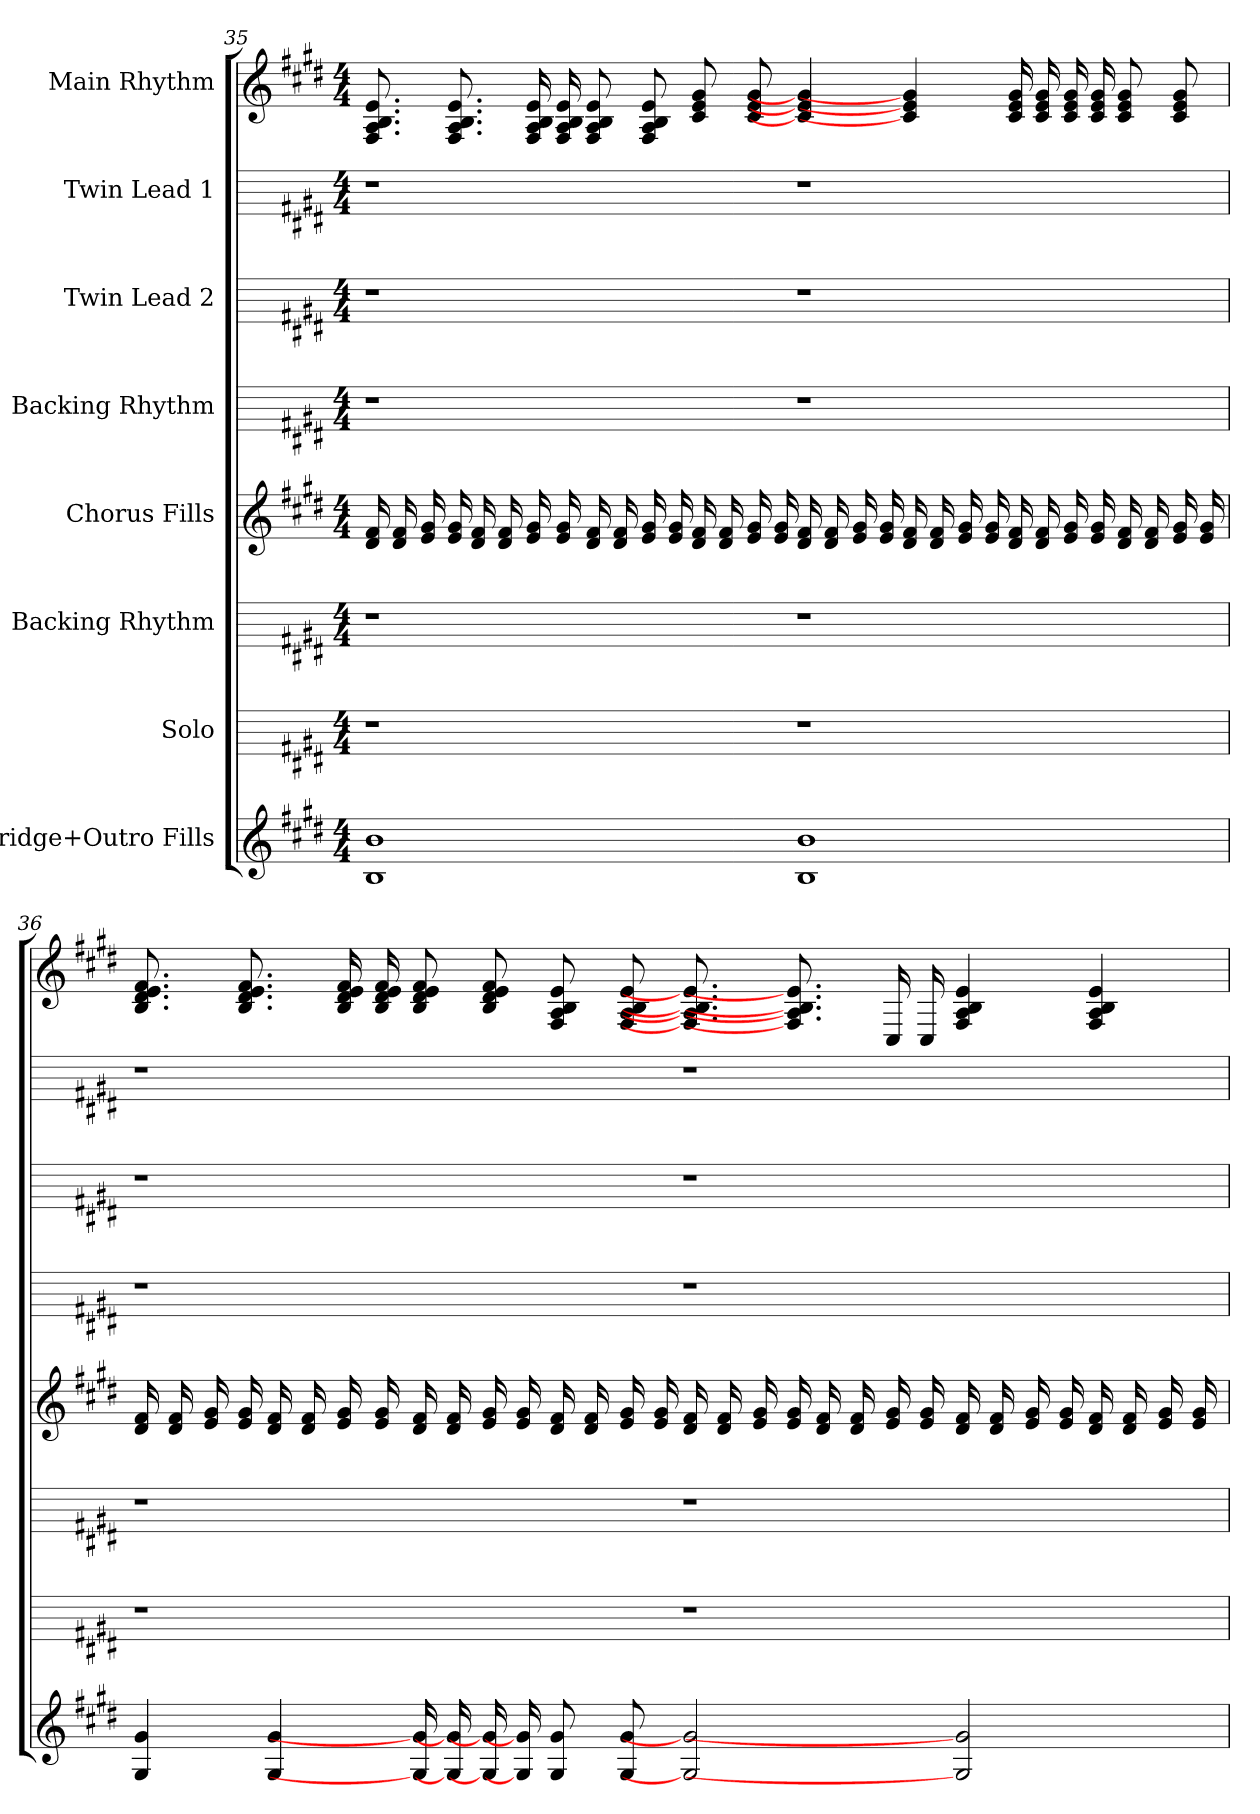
**kern	**kern	**kern	**kern	**kern	**kern	**kern	**kern
*part8	*part7	*part6	*part5	*part4	*part3	*part2	*part1
*staff8	*staff7	*staff6	*staff5	*staff4	*staff3	*staff2	*staff1
*I"Bridge+Outro Fills	*I"Solo	*I"Backing Rhythm	*I"Chorus Fills	*I"Backing Rhythm	*I"Twin Lead 2	*I"Twin Lead 1	*I"Main Rhythm
*	*	*	*	*	*	*	*
*k[f#c#g#d#]	*k[f#c#g#d#]	*k[f#c#g#d#]	*k[f#c#g#d#]	*k[f#c#g#d#]	*k[f#c#g#d#]	*k[f#c#g#d#]	*k[f#c#g#d#]
*M4/4	*M4/4	*M4/4	*M4/4	*M4/4	*M4/4	*M4/4	*M4/4
=35	=35	=35	=35	=35	=35	=35	=35
1b 1B	1r	1r	16f# 16d#	1r	1r	1r	8.e 8.B 8.A 8.F#
.	.	.	16f# 16d#	.	.	.	.
.	.	.	16g# 16e	.	.	.	.
.	.	.	16g# 16e	.	.	.	8.e 8.B 8.A 8.F#
.	.	.	16f# 16d#	.	.	.	.
.	.	.	16f# 16d#	.	.	.	.
.	.	.	16g# 16e	.	.	.	16e 16B 16A 16F#
.	.	.	16g# 16e	.	.	.	16e 16B 16A 16F#
.	.	.	16f# 16d#	.	.	.	8e 8B 8A 8F#
.	.	.	16f# 16d#	.	.	.	.
.	.	.	16g# 16e	.	.	.	8e 8B 8A 8F#
.	.	.	16g# 16e	.	.	.	.
.	.	.	16f# 16d#	.	.	.	8g# 8e 8c#
.	.	.	16f# 16d#	.	.	.	.
.	.	.	16g# 16e	.	.	.	8g# 8e 8c#
.	.	.	16g# 16e	.	.	.	.
1b 1B	1r	1r	16f# 16d#	1r	1r	1r	4g#] 4e] 4c#]
.	.	.	16f# 16d#	.	.	.	.
.	.	.	16g# 16e	.	.	.	.
.	.	.	16g# 16e	.	.	.	.
.	.	.	16f# 16d#	.	.	.	4g#] 4e] 4c#]
.	.	.	16f# 16d#	.	.	.	.
.	.	.	16g# 16e	.	.	.	.
.	.	.	16g# 16e	.	.	.	.
.	.	.	16f# 16d#	.	.	.	16g# 16e 16c#
.	.	.	16f# 16d#	.	.	.	16g# 16e 16c#
.	.	.	16g# 16e	.	.	.	16g# 16e 16c#
.	.	.	16g# 16e	.	.	.	16g# 16e 16c#
.	.	.	16f# 16d#	.	.	.	8g# 8e 8c#
.	.	.	16f# 16d#	.	.	.	.
.	.	.	16g# 16e	.	.	.	8g# 8e 8c#
.	.	.	16g# 16e	.	.	.	.
=36	=36	=36	=36	=36	=36	=36	=36
4g# 4G#	1r	1r	16f# 16d#	1r	1r	1r	8.e 8.f# 8.d# 8.B
.	.	.	16f# 16d#	.	.	.	.
.	.	.	16g# 16e	.	.	.	.
.	.	.	16g# 16e	.	.	.	8.e 8.f# 8.d# 8.B
4g# 4G#	.	.	16f# 16d#	.	.	.	.
.	.	.	16f# 16d#	.	.	.	.
.	.	.	16g# 16e	.	.	.	16e 16f# 16d# 16B
.	.	.	16g# 16e	.	.	.	16e 16f# 16d# 16B
16g#] 16G#]	.	.	16f# 16d#	.	.	.	8e 8f# 8d# 8B
16g#] 16G#]	.	.	16f# 16d#	.	.	.	.
16g#] 16G#]	.	.	16g# 16e	.	.	.	8e 8f# 8d# 8B
16g#] 16G#]	.	.	16g# 16e	.	.	.	.
8g# 8G#	.	.	16f# 16d#	.	.	.	8e 8B 8A 8F#
.	.	.	16f# 16d#	.	.	.	.
8g# 8G#	.	.	16g# 16e	.	.	.	8e 8B 8A 8F#
.	.	.	16g# 16e	.	.	.	.
2g#] 2G#]	1r	1r	16f# 16d#	1r	1r	1r	8.e] 8.B] 8.A] 8.F#]
.	.	.	16f# 16d#	.	.	.	.
.	.	.	16g# 16e	.	.	.	.
.	.	.	16g# 16e	.	.	.	8.e] 8.B] 8.A] 8.F#]
.	.	.	16f# 16d#	.	.	.	.
.	.	.	16f# 16d#	.	.	.	.
.	.	.	16g# 16e	.	.	.	16C#
.	.	.	16g# 16e	.	.	.	16C#
2g#] 2G#]	.	.	16f# 16d#	.	.	.	4e 4B 4A 4F#
.	.	.	16f# 16d#	.	.	.	.
.	.	.	16g# 16e	.	.	.	.
.	.	.	16g# 16e	.	.	.	.
.	.	.	16f# 16d#	.	.	.	4e 4B 4A 4F#
.	.	.	16f# 16d#	.	.	.	.
.	.	.	16g# 16e	.	.	.	.
.	.	.	16g# 16e	.	.	.	.
=	=	=	=	=	=	=	=
*-	*-	*-	*-	*-	*-	*-	*-
